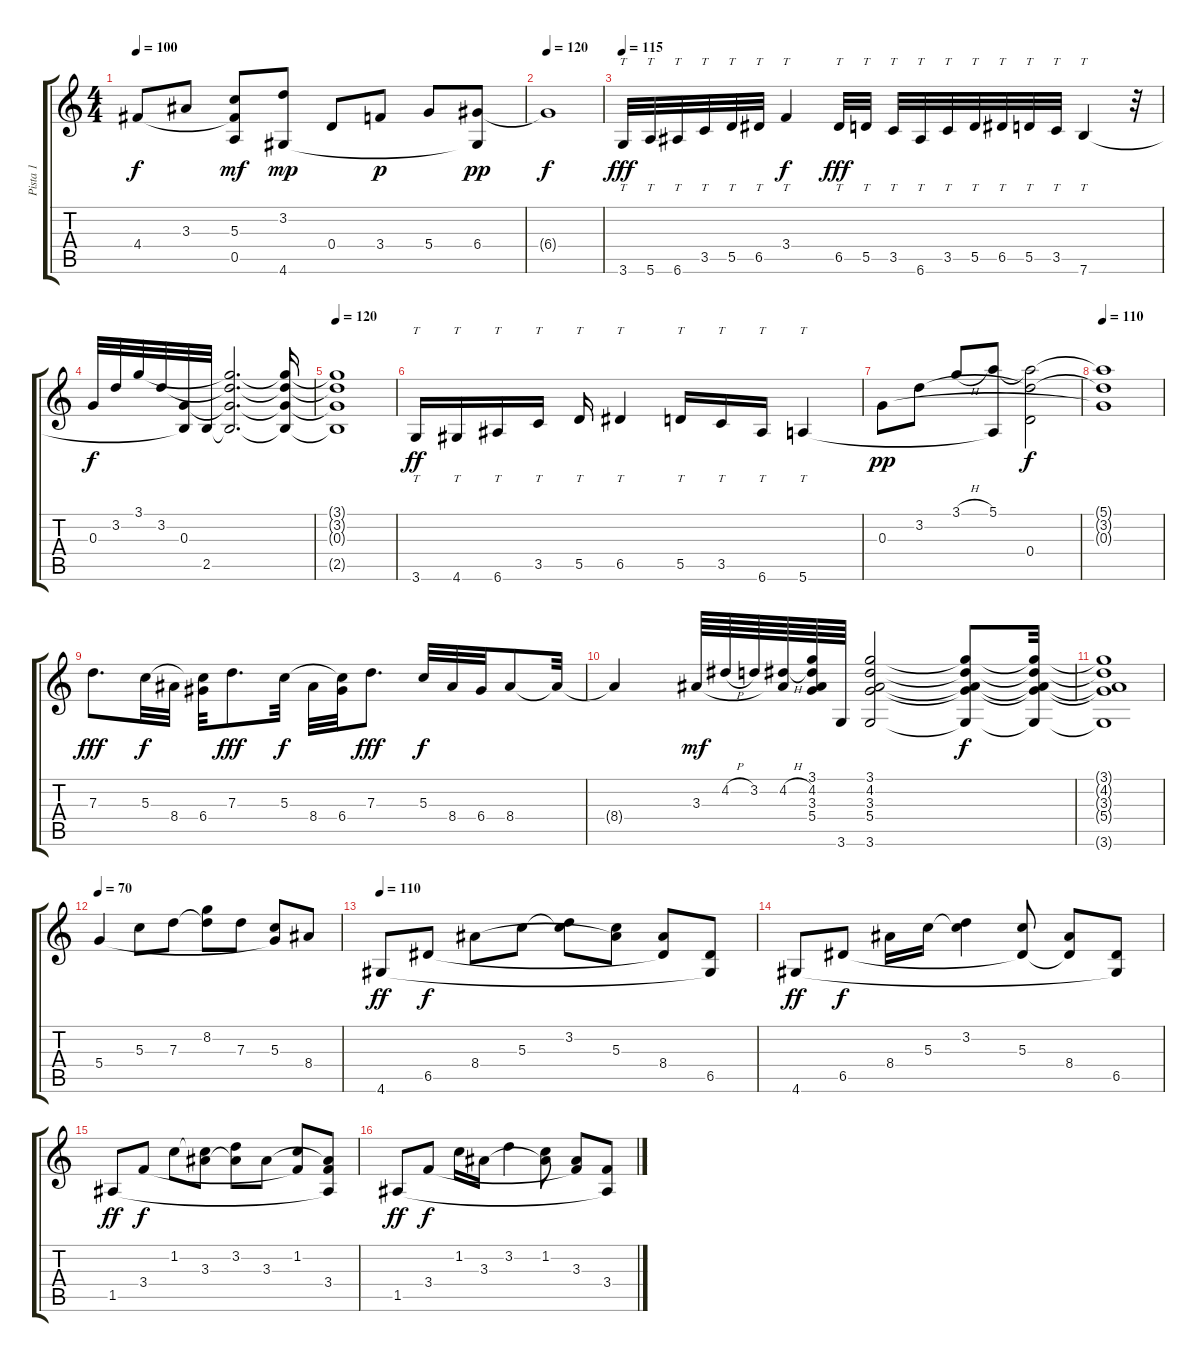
\track ("Pista 1" "Pista 1") {instrument acousticguitarnylon}
\staff {score tabs}
\tuning (E4 B3 G3 D3 A2 E2) {hide}
\ts (4 4)
\tempo 100
\clef g2
\ks c
4.4.8{dy f} 3.3.8 (5.3 4.4{t} 0.5{t}).8{dy mf} (3.2 4.6).8{dy mp} 0.4.8 3.4.8{dy p} 5.4.8 (6.4 4.6{t}).8{dy pp} |
\tempo 120
6.4{t}.1{dy f} |
\tempo 115
3.6.32{tt dy fff} 5.6.32{tt} 6.6.32{tt} 3.5.32{tt} 5.5.32{tt} 6.5.32{tt} 3.4.4{tt dy f} 6.5.32{tt dy fff} 5.5.32{tt} 3.5.32{tt} 6.6.32{tt} 3.5.32{tt} 5.5.32{tt} 6.5.32{tt} 5.5.32{tt} 3.5.32{tt} 7.6.4{tt} r.32 |
0.3.32{dy f} 3.2.32 3.1.32 3.2.32 (0.3 7.6{t}).32 2.5.32 (3.1{t} 3.2{t} 0.3{t} 2.5{t}).2{d} (3.1{t} 3.2{t} 0.3{t} 2.5{t}).16 |
\tempo 120
(3.1{t} 3.2{t} 0.3{t} 2.5{t}).1 |
3.6.16{tt dy ff} 4.6.16{tt} 6.6.16{tt} 3.5.16{tt} 5.5.16{tt} 6.5.4{tt} 5.5.16{tt} 3.5.16{tt} 6.6.16{tt} 5.6.4{tt} |
0.3.8{dy pp} 3.2.8 3.1{h}.8 (5.1 5.6{t}).8 (5.1{t} 3.2{t} 0.4).2{dy f} |
\tempo 110
(5.1{t} 3.2{t} 0.3{t}).1 |
7.3.8{d dy fff} 5.3.32{dy f} 8.4.32 (5.3{t} 6.4).32 7.3.8{d dy fff} 5.3.32{dy f} 8.4.32 (5.3{t} 6.4).32 7.3.8{d dy fff} 5.3.32{dy f} 8.4.32 6.4.32 8.4.8 8.4{t}.32 |
8.4{t}.4 3.3.64{dy mf} 4.2{h}.64 3.2.64 (4.2{h} 3.3{t}).64 (3.1 4.2 3.3 5.4).64 3.6.64 (3.1 4.2 3.3 5.4 3.6).2 (3.1{t} 4.2{t} 3.3{t} 5.4{t} 3.6{t}).8{dy f} (3.1{t} 4.2{t} 3.3{t} 5.4{t} 3.6{t}).32 |
(3.1{t} 4.2{t} 3.3{t} 5.4{t} 3.6{t}).1 |
\tempo 70
5.4.4 5.3.8 7.3.8 (8.2 7.3{t}).8 7.3.8 (5.3 5.4{t}).8 8.4.8 |
\tempo 110
4.6.8{dy ff} 6.5.8{dy f} 8.4.8 5.3.8 (3.2 5.3{t}).8 (5.3 8.4{t}).8 (8.4 6.5{t}).8 (6.5 4.6{t}).8 |
4.6.8{dy ff} 6.5.8{dy f} 8.4.16 5.3.16 (3.2 5.3{t}).4 (5.3 6.5{t}).8 (8.4 6.5{t}).8 (6.5 4.6{t}).8 |
1.5.8{dy ff} 3.4.8{dy f} 1.2.8 (1.2{t} 3.3).8 (3.2 3.3{t}).8 3.3.8 (1.2 3.4{t}).8 (3.3{t} 3.4 1.5{t}).8 |
1.5.8{dy ff} 3.4.8{dy f} 1.2.16 3.3.16 3.2.4 (1.2 3.3{t}).8 (3.3 3.4{t}).8 (3.4 1.5{t}).8
